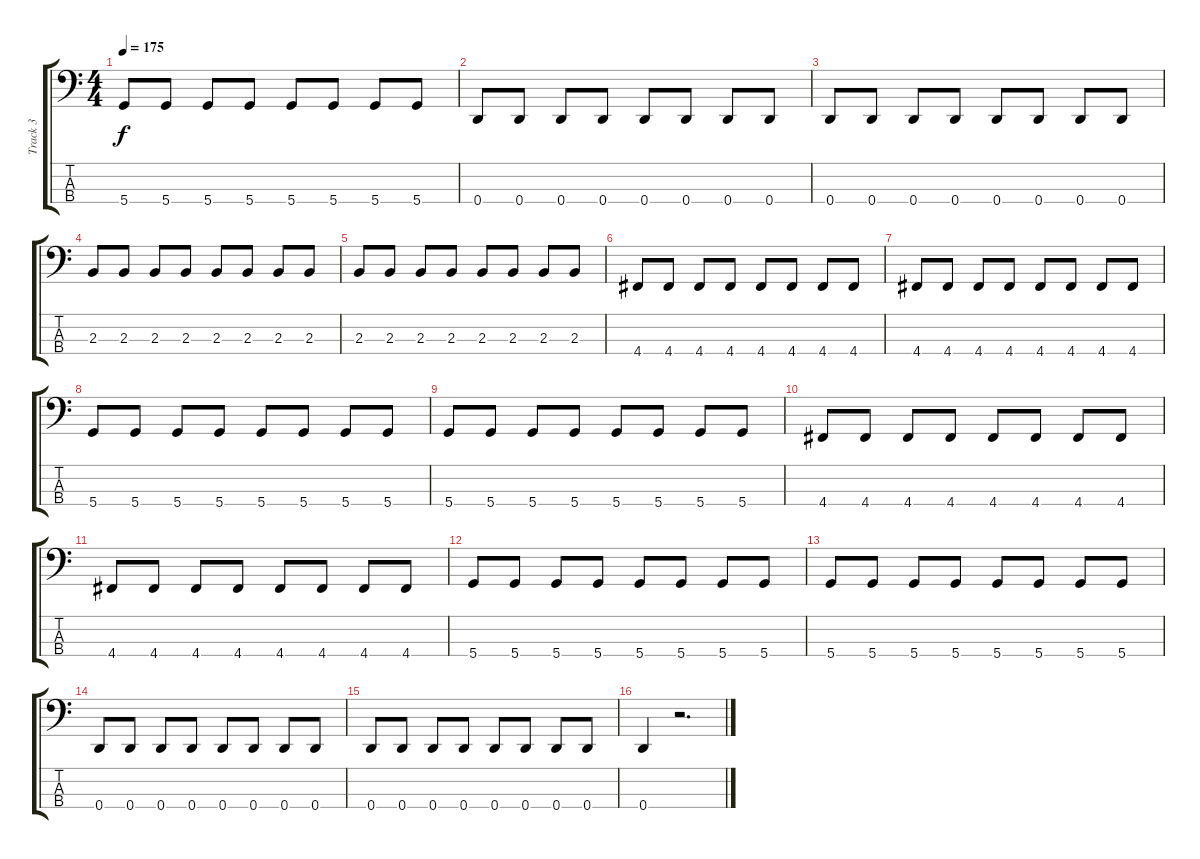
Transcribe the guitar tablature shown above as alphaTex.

\track ("Track 3" "Track 3") {instrument electricbasspick}
\staff {score tabs}
\tuning (G2 D2 A1 D1) {hide}
\ts (4 4)
\tempo 175
\clef f4
\ks c
5.4.8{dy f} 5.4.8 5.4.8 5.4.8 5.4.8 5.4.8 5.4.8 5.4.8 |
0.4.8 0.4.8 0.4.8 0.4.8 0.4.8 0.4.8 0.4.8 0.4.8 |
0.4.8 0.4.8 0.4.8 0.4.8 0.4.8 0.4.8 0.4.8 0.4.8 |
2.3.8 2.3.8 2.3.8 2.3.8 2.3.8 2.3.8 2.3.8 2.3.8 |
2.3.8 2.3.8 2.3.8 2.3.8 2.3.8 2.3.8 2.3.8 2.3.8 |
4.4.8 4.4.8 4.4.8 4.4.8 4.4.8 4.4.8 4.4.8 4.4.8 |
4.4.8 4.4.8 4.4.8 4.4.8 4.4.8 4.4.8 4.4.8 4.4.8 |
5.4.8 5.4.8 5.4.8 5.4.8 5.4.8 5.4.8 5.4.8 5.4.8 |
5.4.8 5.4.8 5.4.8 5.4.8 5.4.8 5.4.8 5.4.8 5.4.8 |
4.4.8 4.4.8 4.4.8 4.4.8 4.4.8 4.4.8 4.4.8 4.4.8 |
4.4.8 4.4.8 4.4.8 4.4.8 4.4.8 4.4.8 4.4.8 4.4.8 |
5.4.8 5.4.8 5.4.8 5.4.8 5.4.8 5.4.8 5.4.8 5.4.8 |
5.4.8 5.4.8 5.4.8 5.4.8 5.4.8 5.4.8 5.4.8 5.4.8 |
0.4.8 0.4.8 0.4.8 0.4.8 0.4.8 0.4.8 0.4.8 0.4.8 |
0.4.8 0.4.8 0.4.8 0.4.8 0.4.8 0.4.8 0.4.8 0.4.8 |
0.4.4 r.2{d}
